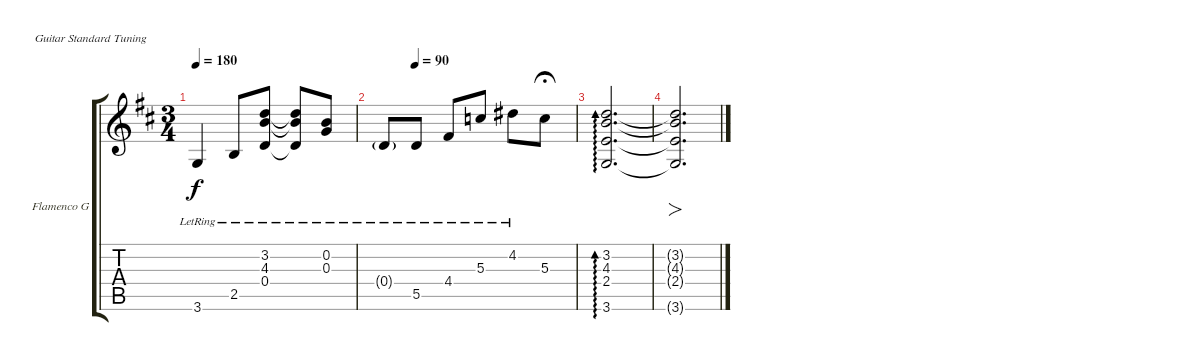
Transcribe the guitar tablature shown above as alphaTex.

\defaultSystemsLayout 4
\bracketExtendMode groupsimilarinstruments
\firstSystemTrackNameOrientation horizontal
\otherSystemsTrackNameOrientation horizontal
\track ("Flamenco Guitar" "Flamenco G") {instrument acousticguitarnylon}
\staff {score tabs}
\tuning (E4 B3 G3 D3 A2 E2)
\ts (3 4)
\tempo 180
\clef g2
\ks d
3.6{lr}.4{dy f} 2.5{lr}.8 (0.4{lr} 4.3{lr} 3.2{lr}).8 (3.2{lr t} 4.3{lr t} 0.4{lr t}).8 (0.2{lr} 0.3{lr}).8 |
\tempo (90 0.166667)
0.4{g lr}.8 5.5{lr}.8 4.4{lr}.8 5.3{lr}.8 4.2{lr}.8 5.3.8{fermata (medium 0.44)} |
(3.2 3.6 2.4 4.3).2{d ad 0} |
(3.2{t} 4.3{t} 2.4{t} 3.6{t}).2{fo d}
